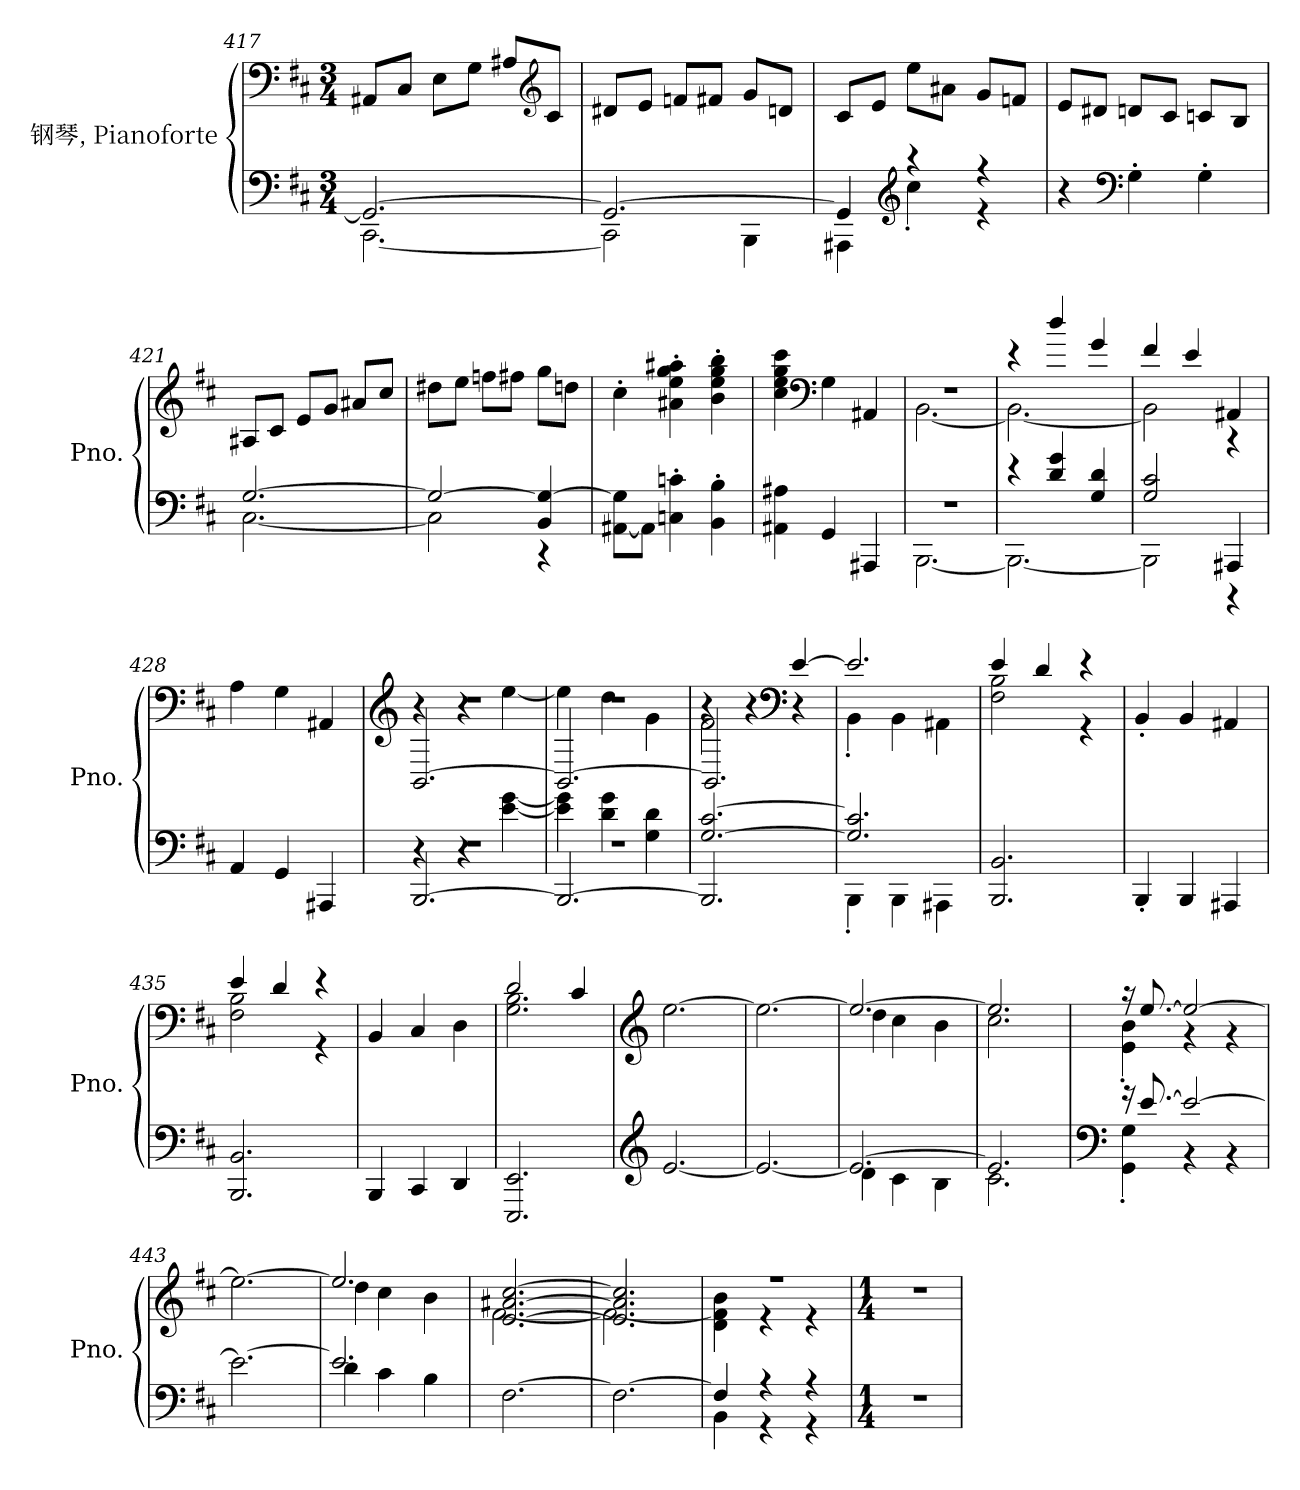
**kern	**kern
*part1	*part1
*staff2	*staff1
*I"钢琴, Pianoforte	*
*I'Pno.	*
*clefF4	*clefF4
*k[f#c#]	*k[f#c#]
*M3/4	*M3/4
=417	=417
*^	*
2.GG/_	[2.CC#\	8AA#X/L
.	.	8C#/J
.	.	8E\L
.	.	8G\J
.	.	8A#X/L
*	*	*clefG2
.	.	8c#/J
=418	=418	=418
2.GG/_	2CC#\]	8d#X/L
.	.	8e/J
.	.	8fn/L
.	.	8f#X/J
.	4BBB\	8g/L
.	.	8dn/J
=419	=419	=419
4GG/]	4AAA#X\	8c#/L
.	.	8e/J
*clefG2	*	*
4r	4cc#'\	8ee\L
.	.	8a#X\J
4r	4r	8g/L
.	.	8fn/J
*v	*v	*
!!LO:LB:g=z
=420	=420
4r	8e/L
.	8d#X/J
*clefF4	*
4G'\	8dn/L
.	8c#/J
4G'\	8cn/L
.	8B/J
=421	=421
*^	*
[2.G/	[2.C#\	8A#X/L
.	.	8c#/J
.	.	8e/L
.	.	8g/J
.	.	8a#X/L
.	.	8cc#/J
=422	=422	=422
2G/_	2C#\]	8dd#X\L
.	.	8ee\J
.	.	8ffn\L
.	.	8ff#X\J
4BB/ 4G/_	4r	8gg\L
.	.	8ddn\J
*v	*v	*
=423	=423
[8AA#X\ 8G\]L	4cc#'\
8AA#\J]	.
*	*MM331
4Cn\' 4cn\'	4a#X\' 4ee\' 4gg\' 4aa#X\'
*	*MM241
4BB\' 4B\'	4b\' 4ee\' 4gg\' 4bb\'
=424	=424
*	*MM189
4AA#X\ 4A#X\	4cc#\ 4ee\ 4gg\ 4ccc#\
*	*clefF4
*	*MM264
4GG/	4G\
*	*MM282
4AAA#X/	4AA#X/
=425	=425
*	*MM288
*^	*^
2.r	[2.BBB\	2.r	[2.BB\
!!LO:LB:g=z	!!
=426	=426	=426	=426
4r	2.BBB\_	4r	2.BB\_
*	*	*MM247	*
4d/ 4g/	.	4dd/	.
4G/ 4d/	.	4g/	.
=427	=427	=427	=427
*	*	*MM258	*
2G/ 2c#/	2BBB\]	4f#/	2BB\]
*	*	*MM350	*
.	.	4e/	.
*	*	*MM234	*
4AAA#X/	4r	4AA#X/	4r
*v	*v	*	*
*	*v	*v
=428	=428
*	*MM350
4AA/	4A\
*	*MM305
4GG/	4G\
*	*MM278
4AAA#X/	4AA#X/
=429	=429
*	*clefG2
*	*MM350
*^	*^
*	*^	*	*^
2.r	4r	[2.BBB/	2.r	4r	[2.BB/
.	4r	.	.	4r	.
*	*	*	*MM322	*	*
.	[4e\ [4g\	.	.	[4ee\	.
=430	=430	=430	=430	=430	=430
2.r	4e\] 4g\]	2.BBB/_	2.r	4ee\]	2.BB/_
*	*	*	*MM337	*	*
.	4d\ 4g\	.	.	4dd\	.
*	*	*	*MM269	*	*
.	4G\ 4d\	.	.	4g\	.
*v	*v	*v	*	*	*
=431	=431	=431	=431
*	*MM333	*	*
*^	*	*	*
[2.G/ [2.c#/	2.BBB/]	4r	2f#\	2.BB/]
.	.	4r	.	.
*	*	*clefF4	*	*
*	*	*MM262	*	*
.	.	[4e/	4r	.
*	*	*v	*v	*v
=432	=432	=432
*	*	*MM339
*	*	*^
2.G/] 2.c#/]	4BBB'\	2.e/]	4BB'\
*	*	*MM382	*
.	4BBB\	.	4BB\
*	*	*MM339	*
.	4AAA#X\	.	4AA#X\
*v	*v	*	*
=433	=433	=433
*	*MM241	*
2.BBB/ 2.BB/	4e/	2F#\ 2B\
*	*MM316	*
.	4d/	.
.	4r	4r
*	*v	*v
!!LO:LB:g=z
=434	=434
*	*MM288
4BBB'/	4BB'/
*	*MM294
4BBB/	4BB/
4AAA#X/	4AA#X/
=435	=435
*	*MM233
*	*^
2.BBB/ 2.BB/	4e/	2F#\ 2B\
*	*MM267	*
.	4d/	.
.	4r	4r
*	*v	*v
=436	=436
*	*MM183
4BBB/	4BB/
*	*MM233
4CC#/	4C#/
*	*MM140
4DD/	4D\
=437	=437
*	*MM193
*	*^
2.EEE/ 2.EE/	2d/	2.G\ 2.B\
*	*MM160	*
.	4c#/	.
*	*v	*v
=438	=438
*clefG2	*clefG2
*	*MM202
[2.e/	[2.ee\
=439	=439
2.e/_	2.ee\_
=440	=440
*	*MM267
*^	*^
2.e/_	4d\	2.ee/_	4dd\
*	*	*MM280	*
.	4c#\	.	4cc#\
*	*	*MM233	*
.	4B\	.	4b\
=441	=441	=441	=441
*	*	*MM323	*
2.e/]	2.c#\	2.ee/]	2.cc#\
=442	=442	=442	=442
*clefF4	*	*	*
*	*	*MM82	*
16r	4GG\' 4G\'	16r	4e\' 4b\'
*	*	*MM257	*
[8.e/	.	[8.ee/	.
2e/_	4r	2ee/_	4r
.	4r	.	4r
*v	*v	*	*
*	*v	*v
!!LO:PB:g=z
=443	=443
2.e\_	2.ee\_
=444	=444
*	*MM225
*^	*^
2.e/]	4d\	2.ee/]	4dd\
*	*	*MM300	*
.	4c#\	.	4cc#\
*	*	*MM96	*
.	4B\	.	4b\
*v	*v	*	*
=445	=445	=445
*	*MM228	*
[2.F#\	[2.e/ [2.a#X/ [2.cc#/	[2.f#\
=446	=446	=446
2.F#\_	2.e/] 2.a#/] 2.cc#/]	2.f#\_
=447	=447	=447
*	*MM148	*
*^	*	*
4F#/]	4BB\	2.r	4d\ 4f#\] 4b\
4r	4r	.	4r
4r	4r	.	4r
*v	*v	*	*
*	*v	*v
=448	=448
*M1/4	*M1/4
4r	4r
=	=
*-	*-
